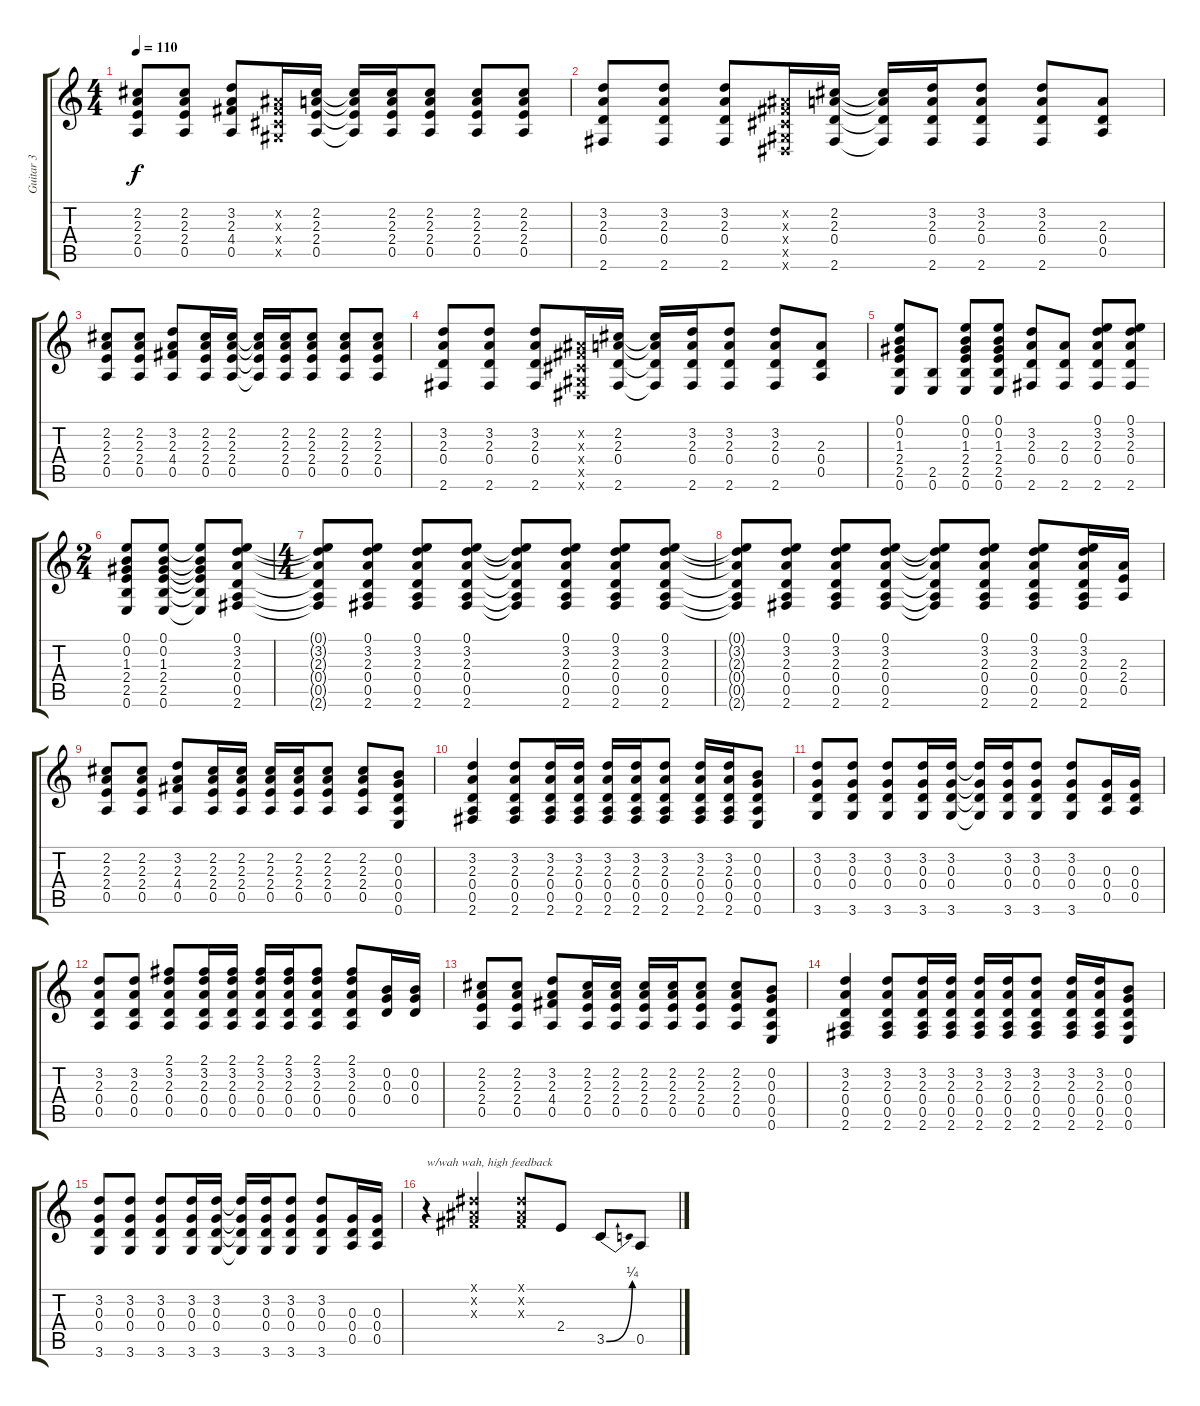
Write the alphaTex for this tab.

\track ("Guitar 3" "Guitar 3") {instrument distortionguitar}
\staff {score tabs}
\tuning (E4 B3 G3 D3 A2 E2) {hide}
\ts (4 4)
\tempo 110
\clef g2
\ks c
(2.2 2.3 2.4 0.5).8{dy f} (2.2 2.3 2.4 0.5).8 (3.2 2.3 4.4 0.5).8 (-1.2{x} -1.3{x} -1.4{x} -1.5{x}).16 (2.2 2.3 2.4 0.5).16 (2.2{t} 2.3{t} 2.4{t} 0.5{t}).16 (2.2 2.3 2.4 0.5).16 (2.2 2.3 2.4 0.5).8 (2.2 2.3 2.4 0.5).8 (2.2 2.3 2.4 0.5).8 |
(3.2 2.3 0.4 2.6).8 (3.2 2.3 0.4 2.6).8 (3.2 2.3 0.4 2.6).8 (-1.2{x} -1.3{x} -1.4{x} -1.5{x} -1.6{x}).16 (2.2 2.3 0.4 2.6).16 (2.2{t} 2.3{t} 0.4{t} 2.6{t}).16 (3.2 2.3 0.4 2.6).16 (3.2 2.3 0.4 2.6).8 (3.2 2.3 0.4 2.6).8 (2.3 0.4 0.5).8 |
(2.2 2.3 2.4 0.5).8 (2.2 2.3 2.4 0.5).8 (3.2 2.3 4.4 0.5).8 (2.2 2.3 2.4 0.5).16 (2.2 2.3 2.4 0.5).16 (2.2{t} 2.3{t} 2.4{t} 0.5{t}).16 (2.2 2.3 2.4 0.5).16 (2.2 2.3 2.4 0.5).8 (2.2 2.3 2.4 0.5).8 (2.2 2.3 2.4 0.5).8 |
(3.2 2.3 0.4 2.6).8 (3.2 2.3 0.4 2.6).8 (3.2 2.3 0.4 2.6).8 (-1.2{x} -1.3{x} -1.4{x} -1.5{x} -1.6{x}).16 (2.2 2.3 0.4 2.6).16 (2.2{t} 2.3{t} 0.4{t} 2.6{t}).16 (3.2 2.3 0.4 2.6).16 (3.2 2.3 0.4 2.6).8 (3.2 2.3 0.4 2.6).8 (2.3 0.4 0.5).8 |
(0.1 0.2 1.3 2.4 2.5 0.6).8 (2.5 0.6).8 (0.1 0.2 1.3 2.4 2.5 0.6).8 (0.1 0.2 1.3 2.4 2.5 0.6).8 (3.2 2.3 0.4 2.6).8 (2.3 0.4 2.6).8 (0.1 3.2 2.3 0.4 2.6).8 (0.1 3.2 2.3 0.4 2.6).8 |
\ts (2 4)
(0.1 0.2 1.3 2.4 2.5 0.6).8 (0.1 0.2 1.3 2.4 2.5 0.6).8 (0.1{t} 0.2{t} 1.3{t} 2.4{t} 2.5{t} 0.6{t}).8 (0.1 3.2 2.3 0.4 0.5 2.6).8 |
\ts (4 4)
(0.1{t} 3.2{t} 2.3{t} 0.4{t} 0.5{t} 2.6{t}).8 (0.1 3.2 2.3 0.4 0.5 2.6).8 (0.1 3.2 2.3 0.4 0.5 2.6).8 (0.1 3.2 2.3 0.4 0.5 2.6).8 (0.1{t} 3.2{t} 2.3{t} 0.4{t} 0.5{t} 2.6{t}).8 (0.1 3.2 2.3 0.4 0.5 2.6).8 (0.1 3.2 2.3 0.4 0.5 2.6).8 (0.1 3.2 2.3 0.4 0.5 2.6).8 |
(0.1{t} 3.2{t} 2.3{t} 0.4{t} 0.5{t} 2.6{t}).8 (0.1 3.2 2.3 0.4 0.5 2.6).8 (0.1 3.2 2.3 0.4 0.5 2.6).8 (0.1 3.2 2.3 0.4 0.5 2.6).8 (0.1{t} 3.2{t} 2.3{t} 0.4{t} 0.5{t} 2.6{t}).8 (0.1 3.2 2.3 0.4 0.5 2.6).8 (0.1 3.2 2.3 0.4 0.5 2.6).8 (0.1 3.2 2.3 0.4 0.5 2.6).16 (2.3 2.4 0.5).16 |
(2.2 2.3 2.4 0.5).8 (2.2 2.3 2.4 0.5).8 (3.2 2.3 4.4 0.5).8 (2.2 2.3 2.4 0.5).16 (2.2 2.3 2.4 0.5).16 (2.2 2.3 2.4 0.5).16 (2.2 2.3 2.4 0.5).16 (2.2 2.3 2.4 0.5).8 (2.2 2.3 2.4 0.5).8 (0.2 0.3 0.4 0.5 0.6).8 |
(3.2 2.3 0.4 0.5 2.6).4 (3.2 2.3 0.4 0.5 2.6).8 (3.2 2.3 0.4 0.5 2.6).16 (3.2 2.3 0.4 0.5 2.6).16 (3.2 2.3 0.4 0.5 2.6).16 (3.2 2.3 0.4 0.5 2.6).16 (3.2 2.3 0.4 0.5 2.6).8 (3.2 2.3 0.4 0.5 2.6).16 (3.2 2.3 0.4 0.5 2.6).16 (0.2 0.3 0.4 0.5 0.6).8 |
(3.2 0.3 0.4 3.6).8 (3.2 0.3 0.4 3.6).8 (3.2 0.3 0.4 3.6).8 (3.2 0.3 0.4 3.6).16 (3.2 0.3 0.4 3.6).16 (3.2{t} 0.3{t} 0.4{t} 3.6{t}).16 (3.2 0.3 0.4 3.6).16 (3.2 0.3 0.4 3.6).8 (3.2 0.3 0.4 3.6).8 (0.3 0.4 0.5).16 (0.3 0.4 0.5).16 |
(3.2 2.3 0.4 0.5).8 (3.2 2.3 0.4 0.5).8 (2.1 3.2 2.3 0.4 0.5).8 (2.1 3.2 2.3 0.4 0.5).16 (2.1 3.2 2.3 0.4 0.5).16 (2.1 3.2 2.3 0.4 0.5).16 (2.1 3.2 2.3 0.4 0.5).16 (2.1 3.2 2.3 0.4 0.5).8 (2.1 3.2 2.3 0.4 0.5).8 (0.2 0.3 0.4).16 (0.2 0.3 0.4).16 |
(2.2 2.3 2.4 0.5).8 (2.2 2.3 2.4 0.5).8 (3.2 2.3 4.4 0.5).8 (2.2 2.3 2.4 0.5).16 (2.2 2.3 2.4 0.5).16 (2.2 2.3 2.4 0.5).16 (2.2 2.3 2.4 0.5).16 (2.2 2.3 2.4 0.5).8 (2.2 2.3 2.4 0.5).8 (0.2 0.3 0.4 0.5 0.6).8 |
(3.2 2.3 0.4 0.5 2.6).4 (3.2 2.3 0.4 0.5 2.6).8 (3.2 2.3 0.4 0.5 2.6).16 (3.2 2.3 0.4 0.5 2.6).16 (3.2 2.3 0.4 0.5 2.6).16 (3.2 2.3 0.4 0.5 2.6).16 (3.2 2.3 0.4 0.5 2.6).8 (3.2 2.3 0.4 0.5 2.6).16 (3.2 2.3 0.4 0.5 2.6).16 (0.2 0.3 0.4 0.5 0.6).8 |
(3.2 0.3 0.4 3.6).8 (3.2 0.3 0.4 3.6).8 (3.2 0.3 0.4 3.6).8 (3.2 0.3 0.4 3.6).16 (3.2 0.3 0.4 3.6).16 (3.2{t} 0.3{t} 0.4{t} 3.6{t}).16 (3.2 0.3 0.4 3.6).16 (3.2 0.3 0.4 3.6).8 (3.2 0.3 0.4 3.6).8 (0.3 0.4 0.5).16 (0.3 0.4 0.5).16 |
r.4{txt "w/wah wah, high feedback"} (-1.1{x} -1.2{x} -1.3{x}).4 (-1.1{x} -1.2{x} -1.3{x}).8 2.4.8 3.5{be (bend 0 0 60 1)}.8 0.5.8
